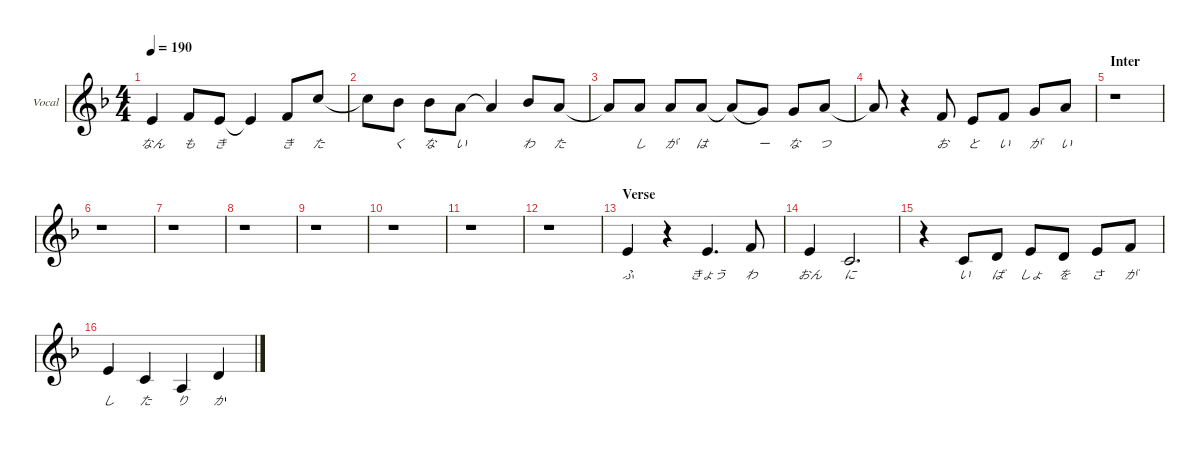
\defaultSystemsLayout 4
\hideDynamics
\bracketExtendMode nobrackets
\firstSystemTrackNameOrientation horizontal
\track ("Vocal" "Vocal") {defaultSystemsLayout 4 mute instrument lead7fifths}
\staff {score}
\tuning (E4 B3 G3 D3 A2 E2)
\ts (4 4)
\tempo 190
\clef g2
\scale
0.283039
\ks dminor
0.1{acc forcenatural}.4{lyrics (0 "なん") lyrics (1 "") lyrics (2 "") lyrics (3 "") lyrics (4 "") dy f beam Up} 1.1{acc forcenatural}.8{lyrics (0 "も") lyrics (1 "") lyrics (2 "") lyrics (3 "") lyrics (4 "") beam Up} 0.1{acc forcenatural}.8{lyrics (0 "き") lyrics (1 "") lyrics (2 "") lyrics (3 "") lyrics (4 "") beam Up} 0.1{t acc forcenatural}.4{beam Up} 1.1{acc forcenatural}.8{lyrics (0 "き") lyrics (1 "") lyrics (2 "") lyrics (3 "") lyrics (4 "") beam Up} 8.1{acc forcenatural}.8{lyrics (0 "た") lyrics (1 "") lyrics (2 "") lyrics (3 "") lyrics (4 "") beam Up} |
\scale
0.239724 8.1{t acc forcenatural}.8{beam Down} 6.1{acc b}.8{lyrics (0 "く") lyrics (1 "") lyrics (2 "") lyrics (3 "") lyrics (4 "") beam Down} 6.1{acc b}.8{lyrics (0 "な") lyrics (1 "") lyrics (2 "") lyrics (3 "") lyrics (4 "") beam Down} 5.1{acc forcenatural}.8{lyrics (0 "い") lyrics (1 "") lyrics (2 "") lyrics (3 "") lyrics (4 "") beam Down} 5.1{t acc forcenatural}.4{beam Up} 6.1{acc b}.8{lyrics (0 "わ") lyrics (1 "") lyrics (2 "") lyrics (3 "") lyrics (4 "") beam Up} 5.1{acc forcenatural}.8{lyrics (0 "た") lyrics (1 "") lyrics (2 "") lyrics (3 "") lyrics (4 "") beam Up} |
\scale
0.238618 5.1{t acc forcenatural}.8{beam Up} 5.1{acc forcenatural}.8{lyrics (0 "し") lyrics (1 "") lyrics (2 "") lyrics (3 "") lyrics (4 "") beam Up} 5.1{acc forcenatural}.8{lyrics (0 "が") lyrics (1 "") lyrics (2 "") lyrics (3 "") lyrics (4 "") beam Up} 5.1{acc forcenatural}.8{lyrics (0 "は") lyrics (1 "") lyrics (2 "") lyrics (3 "") lyrics (4 "") beam Up} 5.1{t acc forcenatural}.8{legatoorigin beam Up} 3.1{acc forcenatural}.8{lyrics (0 "ー") lyrics (1 "") lyrics (2 "") lyrics (3 "") lyrics (4 "") beam Up} 3.1{acc forcenatural}.8{lyrics (0 "な") lyrics (1 "") lyrics (2 "") lyrics (3 "") lyrics (4 "") beam Up} 5.1{acc forcenatural}.8{lyrics (0 "つ") lyrics (1 "") lyrics (2 "") lyrics (3 "") lyrics (4 "") beam Up} |
\scale
0.238618 5.1{t acc forcenatural}.8{beam Up} r.4{beam Down} 1.1{acc forcenatural}.8{lyrics (0 "お") lyrics (1 "") lyrics (2 "") lyrics (3 "") lyrics (4 "") beam Up} 0.1{acc forcenatural}.8{lyrics (0 "と") lyrics (1 "") lyrics (2 "") lyrics (3 "") lyrics (4 "") beam Up} 1.1{acc forcenatural}.8{lyrics (0 "い") lyrics (1 "") lyrics (2 "") lyrics (3 "") lyrics (4 "") beam Up} 3.1{acc forcenatural}.8{lyrics (0 "が") lyrics (1 "") lyrics (2 "") lyrics (3 "") lyrics (4 "") beam Up} 5.1{acc forcenatural}.8{lyrics (0 "い") lyrics (1 "") lyrics (2 "") lyrics (3 "") lyrics (4 "") beam Up} |
\section ("" "Inter")
\scale
0.284145 r.1{beam Down} |
\scale
0.238618 r.1{beam Down} |
\scale
0.238618 r.1{beam Down} |
\scale
0.238619 r.1{beam Down} |
\scale
0.284145 r.1{beam Down} |
\scale
0.238619 r.1{beam Down} |
\scale
0.238618 r.1{beam Down} |
\scale
0.238619 r.1{beam Down} |
\section ("" "Verse")
\scale
0.284145 0.1{acc forcenatural}.4{lyrics (0 "ふ") lyrics (1 "") lyrics (2 "") lyrics (3 "") lyrics (4 "") beam Up} r.4{beam Down} 0.1{acc forcenatural}.4{d lyrics (0 "きょう") lyrics (1 "") lyrics (2 "") lyrics (3 "") lyrics (4 "") beam Up} 1.1{acc forcenatural}.8{lyrics (0 "わ") lyrics (1 "") lyrics (2 "") lyrics (3 "") lyrics (4 "") beam Up} |
\scale
0.238619 0.1{acc forcenatural}.4{lyrics (0 "おん") lyrics (1 "") lyrics (2 "") lyrics (3 "") lyrics (4 "") beam Up} 1.2{acc forcenatural}.2{d lyrics (0 "に") lyrics (1 "") lyrics (2 "") lyrics (3 "") lyrics (4 "") beam Up} |
\scale
0.238618 r.4{beam Down} 1.2{acc forcenatural}.8{lyrics (0 "い") lyrics (1 "") lyrics (2 "") lyrics (3 "") lyrics (4 "") beam Up} 3.2{acc forcenatural}.8{lyrics (0 "ば") lyrics (1 "") lyrics (2 "") lyrics (3 "") lyrics (4 "") beam Up} 0.1{acc forcenatural}.8{lyrics (0 "しょ") lyrics (1 "") lyrics (2 "") lyrics (3 "") lyrics (4 "") beam Up} 3.2{acc forcenatural}.8{lyrics (0 "を") lyrics (1 "") lyrics (2 "") lyrics (3 "") lyrics (4 "") beam Up} 0.1{acc forcenatural}.8{lyrics (0 "さ") lyrics (1 "") lyrics (2 "") lyrics (3 "") lyrics (4 "") beam Up} 1.1{acc forcenatural}.8{lyrics (0 "が") lyrics (1 "") lyrics (2 "") lyrics (3 "") lyrics (4 "") beam Up} |
\scale
0.238618 0.1{acc forcenatural}.4{lyrics (0 "し") lyrics (1 "") lyrics (2 "") lyrics (3 "") lyrics (4 "") beam Up} 1.2{acc forcenatural}.4{lyrics (0 "た") lyrics (1 "") lyrics (2 "") lyrics (3 "") lyrics (4 "") beam Up} 2.3{acc forcenatural}.4{lyrics (0 "り") lyrics (1 "") lyrics (2 "") lyrics (3 "") lyrics (4 "") beam Up} 3.2{acc forcenatural}.4{lyrics (0 "か") lyrics (1 "") lyrics (2 "") lyrics (3 "") lyrics (4 "") beam Up}
